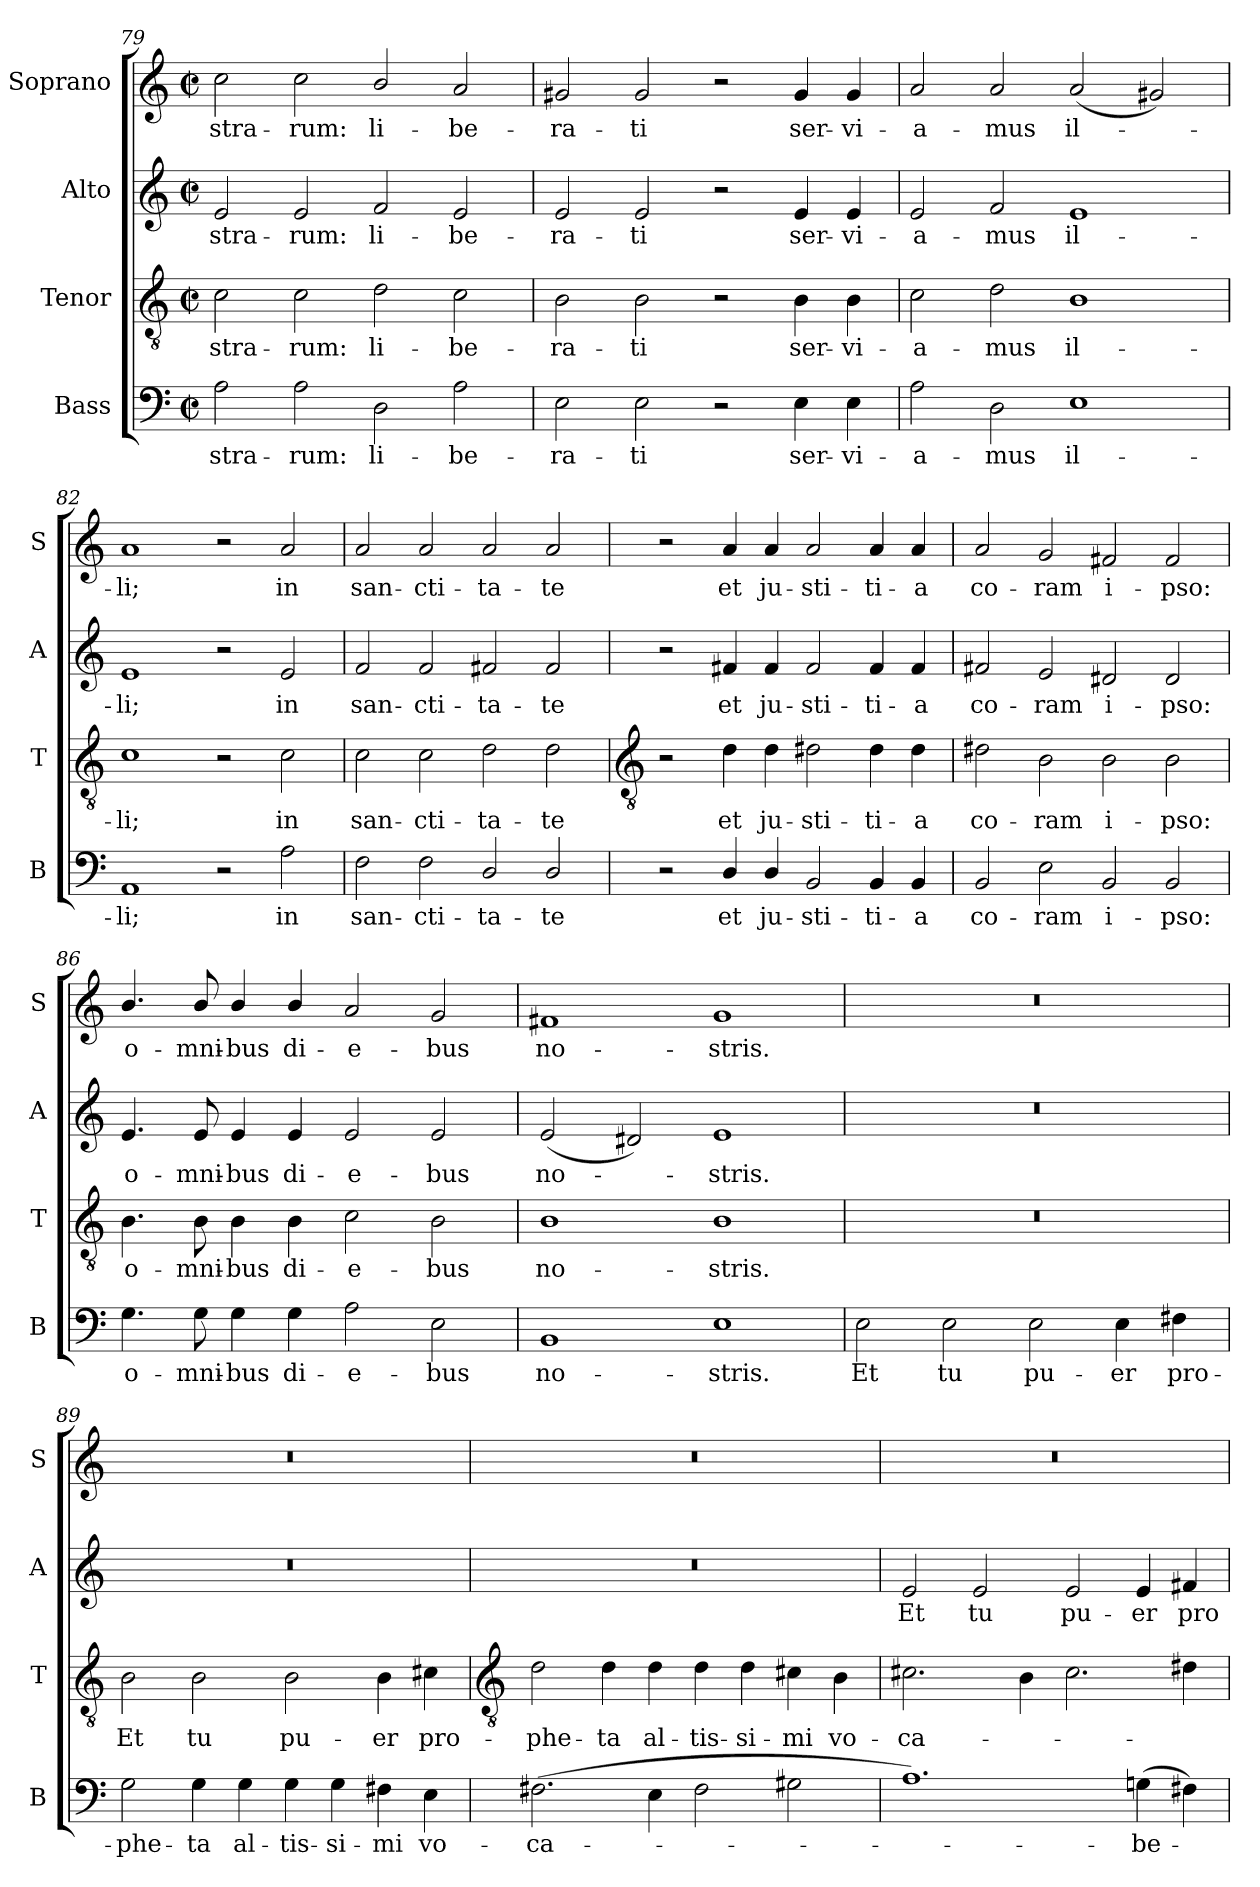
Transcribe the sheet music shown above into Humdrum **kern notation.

**kern	**text	**kern	**text	**kern	**text	**kern	**text
*part4	*part4	*part3	*part3	*part2	*part2	*part1	*part1
*staff4	*staff4	*staff3	*staff3	*staff2	*staff2	*staff1	*staff1
*I"Bass	*	*I"Tenor	*	*I"Alto	*	*I"Soprano	*
*I'B	*	*I'T	*	*I'A	*	*I'S	*
*clefF4	*	*clefGv2	*	*clefG2	*	*clefG2	*
*k[]	*	*k[]	*	*k[]	*	*k[]	*
*C:	*	*C:	*	*C:	*	*C:	*
*M4/2	*	*M4/2	*	*M4/2	*	*M4/2	*
*met(c|)	*	*met(c|)	*	*met(c|)	*	*met(c|)	*
=79	=79	=79	=79	=79	=79	=79	=79
!	!LO:LY:b	!	!LO:LY:b	!	!LO:LY:b	!	!LO:LY:b
2A	-stra-	2c	-stra-	2e	-stra-	2cc	-stra-
!	!LO:LY:b	!	!LO:LY:b	!	!LO:LY:b	!	!LO:LY:b
2A	-rum:	2c	-rum:	2e	-rum:	2cc	-rum:
!	!LO:LY:b	!	!LO:LY:b	!	!LO:LY:b	!	!LO:LY:b
2D	li-	2d	li-	2f	li-	2b/	li-
!	!LO:LY:b	!	!LO:LY:b	!	!LO:LY:b	!	!LO:LY:b
2A	-be-	2c	-be-	2e	-be-	2a	-be-
=80	=80	=80	=80	=80	=80	=80	=80
!	!LO:LY:b	!	!LO:LY:b	!	!LO:LY:b	!	!LO:LY:b
2E	-ra-	2B	-ra-	2e	-ra-	2g#X	-ra-
!	!LO:LY:b	!	!LO:LY:b	!	!LO:LY:b	!	!LO:LY:b
2E	-ti	2B	-ti	2e	-ti	2g#	-ti
2r	.	2r	.	2r	.	2r	.
!	!LO:LY:b	!	!LO:LY:b	!	!LO:LY:b	!	!LO:LY:b
4E	ser-	4B	ser-	4e	ser-	4g#	ser-
!	!LO:LY:b	!	!LO:LY:b	!	!LO:LY:b	!	!LO:LY:b
4E	-vi-	4B	-vi-	4e	-vi-	4g#	-vi-
=81	=81	=81	=81	=81	=81	=81	=81
!	!LO:LY:b	!	!LO:LY:b	!	!LO:LY:b	!	!LO:LY:b
2A	-a-	2c	-a-	2e	-a-	2a	-a-
!	!LO:LY:b	!	!LO:LY:b	!	!LO:LY:b	!	!LO:LY:b
2D	-mus	2d	-mus	2f	-mus	2a	-mus
!	!LO:LY:b	!	!LO:LY:b	!	!LO:LY:b	!	!LO:LY:b
1E	il-	1B	il-	1e	il-	(<2a	il-
.	.	.	.	.	.	2g#X)	.
=82	=82	=82	=82	=82	=82	=82	=82
!	!LO:LY:b	!	!LO:LY:b	!	!LO:LY:b	!	!LO:LY:b
1AA	-li;	1c	-li;	1e	-li;	1a	li;
2r	.	2r	.	2r	.	2r	.
!	!LO:LY:b	!	!LO:LY:b	!	!LO:LY:b	!	!LO:LY:b
2A	in	2c	in	2e	in	2a	in
=83	=83	=83	=83	=83	=83	=83	=83
!	!LO:LY:b	!	!LO:LY:b	!	!LO:LY:b	!	!LO:LY:b
2F	san-	2c	san-	2f	san-	2a	san-
!	!LO:LY:b	!	!LO:LY:b	!	!LO:LY:b	!	!LO:LY:b
2F	-cti-	2c	-cti-	2f	-cti-	2a	-cti-
!	!LO:LY:b	!	!LO:LY:b	!	!LO:LY:b	!	!LO:LY:b
2D/	-ta-	2d	-ta-	2f#X	-ta-	2a	-ta-
!	!LO:LY:b	!	!LO:LY:b	!	!LO:LY:b	!	!LO:LY:b
2D/	-te	2d	-te	2f#	-te	2a	-te
!!LO:LB:g=z
=84	=84	=84	=84	=84	=84	=84	=84
*	*	*clefGv2	*	*	*	*	*
2r	.	2r	.	2r	.	2r	.
!	!LO:LY:b	!	!LO:LY:b	!	!LO:LY:b	!	!LO:LY:b
4D/	et	4d	et	4f#X	et	4a	et
!	!LO:LY:b	!	!LO:LY:b	!	!LO:LY:b	!	!LO:LY:b
4D/	ju-	4d	ju-	4f#	ju-	4a	ju-
!	!LO:LY:b	!	!LO:LY:b	!	!LO:LY:b	!	!LO:LY:b
2BB	-sti-	2d#X	-sti-	2f#	-sti-	2a	-sti-
!	!LO:LY:b	!	!LO:LY:b	!	!LO:LY:b	!	!LO:LY:b
4BB	-ti-	4d#	-ti-	4f#	-ti-	4a	-ti-
!	!LO:LY:b	!	!LO:LY:b	!	!LO:LY:b	!	!LO:LY:b
4BB	-a	4d#	-a	4f#	-a	4a	-a
=85	=85	=85	=85	=85	=85	=85	=85
!	!LO:LY:b	!	!LO:LY:b	!	!LO:LY:b	!	!LO:LY:b
2BB	co-	2d#X	co-	2f#	co-	2a	co-
!	!LO:LY:b	!	!LO:LY:b	!	!LO:LY:b	!	!LO:LY:b
2E	-ram	2B	-ram	2e	-ram	2g	-ram
!	!LO:LY:b	!	!LO:LY:b	!	!LO:LY:b	!	!LO:LY:b
2BB	i-	2B	i-	2d#X	i-	2f#X	i-
!	!LO:LY:b	!	!LO:LY:b	!	!LO:LY:b	!	!LO:LY:b
2BB	-pso:	2B	-pso:	2d#	-pso:	2f#	-pso:
=86	=86	=86	=86	=86	=86	=86	=86
!	!LO:LY:b	!	!LO:LY:b	!	!LO:LY:b	!	!LO:LY:b
4.G	o-	4.B	o-	4.e	o-	4.b/	o-
!	!LO:LY:b	!	!LO:LY:b	!	!LO:LY:b	!	!LO:LY:b
8G	-mni-	8B	-mni-	8e	-mni-	8b/	-mni-
!	!LO:LY:b	!	!LO:LY:b	!	!LO:LY:b	!	!LO:LY:b
4G	-bus	4B	-bus	4e	-bus	4b/	-bus
!	!LO:LY:b	!	!LO:LY:b	!	!LO:LY:b	!	!LO:LY:b
4G	di-	4B	di-	4e	di-	4b/	di-
!	!LO:LY:b	!	!LO:LY:b	!	!LO:LY:b	!	!LO:LY:b
2A	-e-	2c	-e-	2e	-e-	2a	-e-
!	!LO:LY:b	!	!LO:LY:b	!	!LO:LY:b	!	!LO:LY:b
2E	-bus	2B	-bus	2e	-bus	2g	-bus
=87	=87	=87	=87	=87	=87	=87	=87
!	!LO:LY:b	!	!LO:LY:b	!	!LO:LY:b	!	!LO:LY:b
1BB	no-	1B	no-	(<2e	no-	1f#X	no-
.	.	.	.	2d#X)	.	.	.
!	!LO:LY:b	!	!LO:LY:b	!	!LO:LY:b	!	!LO:LY:b
1E	-stris.	1B	-stris.	1e	stris.	1g	-stris.
=88	=88	=88	=88	=88	=88	=88	=88
!	!LO:LY:b	!	!	!	!	!	!
2E	Et	0r	.	0r	.	0r	.
!	!LO:LY:b	!	!	!	!	!	!
2E	tu	.	.	.	.	.	.
!	!LO:LY:b	!	!	!	!	!	!
2E	pu-	.	.	.	.	.	.
!	!LO:LY:b	!	!	!	!	!	!
4E	-er	.	.	.	.	.	.
!	!LO:LY:b	!	!	!	!	!	!
4F#X	pro-	.	.	.	.	.	.
=89	=89	=89	=89	=89	=89	=89	=89
!	!LO:LY:b	!	!LO:LY:b	!	!	!	!
2G	-phe-	2B	Et	0r	.	0r	.
!	!LO:LY:b	!	!LO:LY:b	!	!	!	!
4G	-ta	2B	tu	.	.	.	.
!	!LO:LY:b	!	!	!	!	!	!
4G	al-	.	.	.	.	.	.
!	!LO:LY:b	!	!LO:LY:b	!	!	!	!
4G	-tis-	2B	pu-	.	.	.	.
!	!LO:LY:b	!	!	!	!	!	!
4G	-si-	.	.	.	.	.	.
!	!LO:LY:b	!	!LO:LY:b	!	!	!	!
4F#X	-mi	4B	-er	.	.	.	.
!	!LO:LY:b	!	!LO:LY:b	!	!	!	!
4E	vo-	4c#X	pro-	.	.	.	.
!!LO:LB:g=z
=90	=90	=90	=90	=90	=90	=90	=90
*	*	*clefGv2	*	*	*	*	*
!	!LO:LY:b	!	!LO:LY:b	!	!	!	!
(>2.F#X	-ca-	2d	-phe-	0r	.	0r	.
!	!	!	!LO:LY:b	!	!	!	!
.	.	4d	-ta	.	.	.	.
!	!	!	!LO:LY:b	!	!	!	!
4E	.	4d	al-	.	.	.	.
!	!	!	!LO:LY:b	!	!	!	!
2F#	.	4d	-tis-	.	.	.	.
!	!	!	!LO:LY:b	!	!	!	!
.	.	4d	-si-	.	.	.	.
!	!	!	!LO:LY:b	!	!	!	!
2G#X	.	4c#X	-mi	.	.	.	.
!	!	!	!LO:LY:b	!	!	!	!
.	.	4B	vo-	.	.	.	.
=91	=91	=91	=91	=91	=91	=91	=91
!	!	!	!LO:LY:b	!	!LO:LY:b	!	!
1.A)	.	2.c#X	-ca-	2e	Et	0r	.
!	!	!	!	!	!LO:LY:b	!	!
.	.	.	.	2e	tu	.	.
.	.	4B	.	.	.	.	.
!	!	!	!	!	!LO:LY:b	!	!
.	.	2.c#	.	2e	pu-	.	.
!	!LO:LY:b	!	!	!	!LO:LY:b	!	!
(>4Gn	be-	.	.	4e	-er	.	.
!	!	!	!	!	!LO:LY:b	!	!
4F#X)	.	4d#X	.	4f#X	pro-	.	.
=	=	=	=	=	=	=	=
*-	*-	*-	*-	*-	*-	*-	*-
